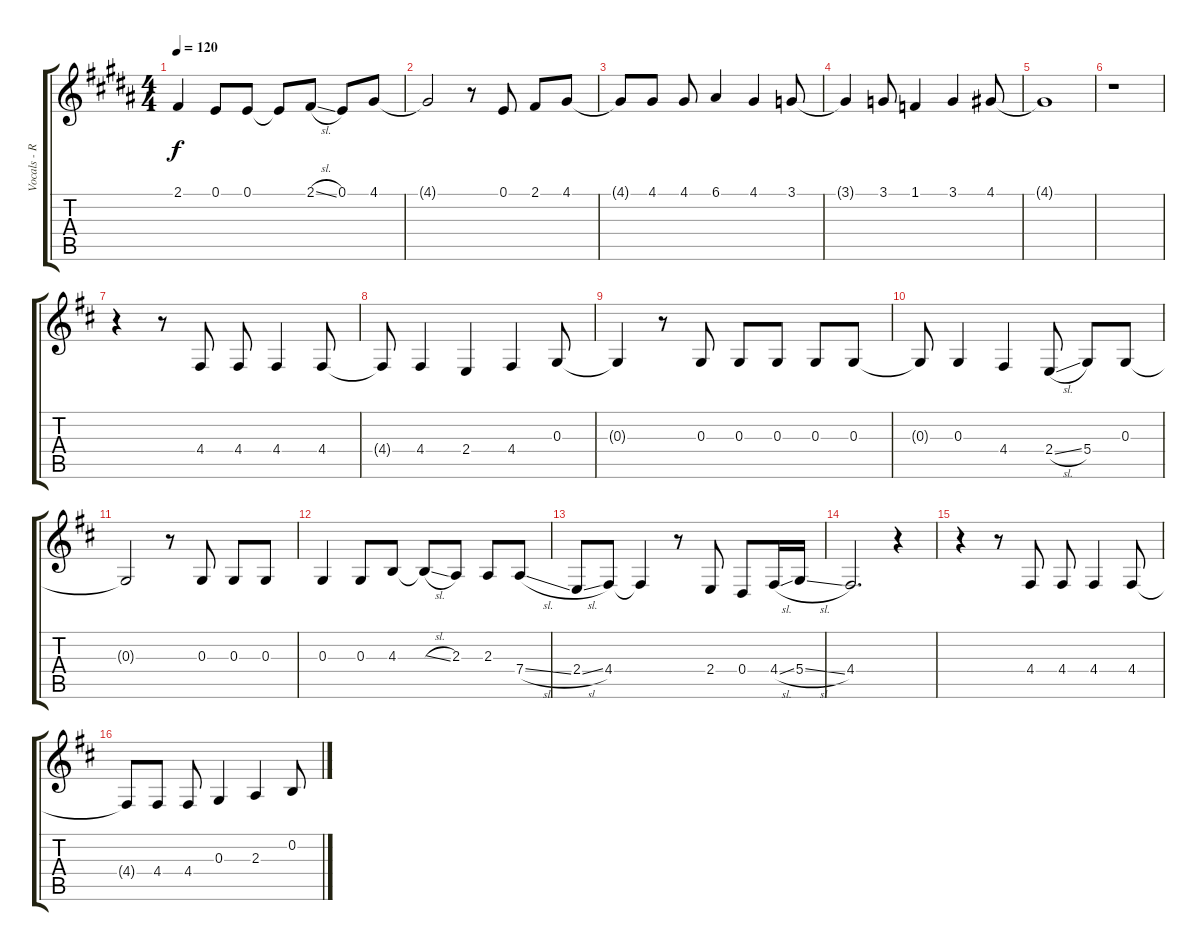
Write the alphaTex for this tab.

\track ("Vocals - Rebecca" "Vocals - R") {instrument sopranosax}
\staff {score tabs}
\tuning (E4 B3 G3 D3 A2 E2) {hide}
\ts (4 4)
\tempo 120
\clef g2
\ks b
2.1.4{dy f} 0.1.8 0.1.8 0.1{t}.8 2.1{sl}.8 0.1.8 4.1.8 |
4.1{t}.2 r.8 0.1.8 2.1.8 4.1.8 |
4.1{t}.8 4.1.8 4.1.8 6.1.4 4.1.4 3.1.8 |
3.1{t}.4 3.1.8 1.1.4 3.1.4 4.1.8 |
4.1{t}.1 |
r.1 |
\ks d
r.4 r.8 4.4.8 4.4.8 4.4.4 4.4.8 |
4.4{t}.8 4.4.4 2.4.4 4.4.4 0.3.8 |
0.3{t}.4 r.8 0.3.8 0.3.8 0.3.8 0.3.8 0.3.8 |
0.3{t}.8 0.3.4 4.4.4 2.4{sl}.8 5.4.8 0.3.8 |
0.3{t}.2 r.8 0.3.8 0.3.8 0.3.8 |
0.3.4 0.3.8 4.3.8 4.3{sl t}.8 2.3.8 2.3.8 7.4{sl}.8 |
2.4{sl}.8 4.4.8 4.4{t}.4 r.8 2.4.8 0.4.8 4.4{sl}.16 5.4{sl}.16 |
4.4.2{d} r.4 |
r.4 r.8 4.4.8 4.4.8 4.4.4 4.4.8 |
4.4{t}.8 4.4.8 4.4.8 0.3.4 2.3.4 0.2.8
